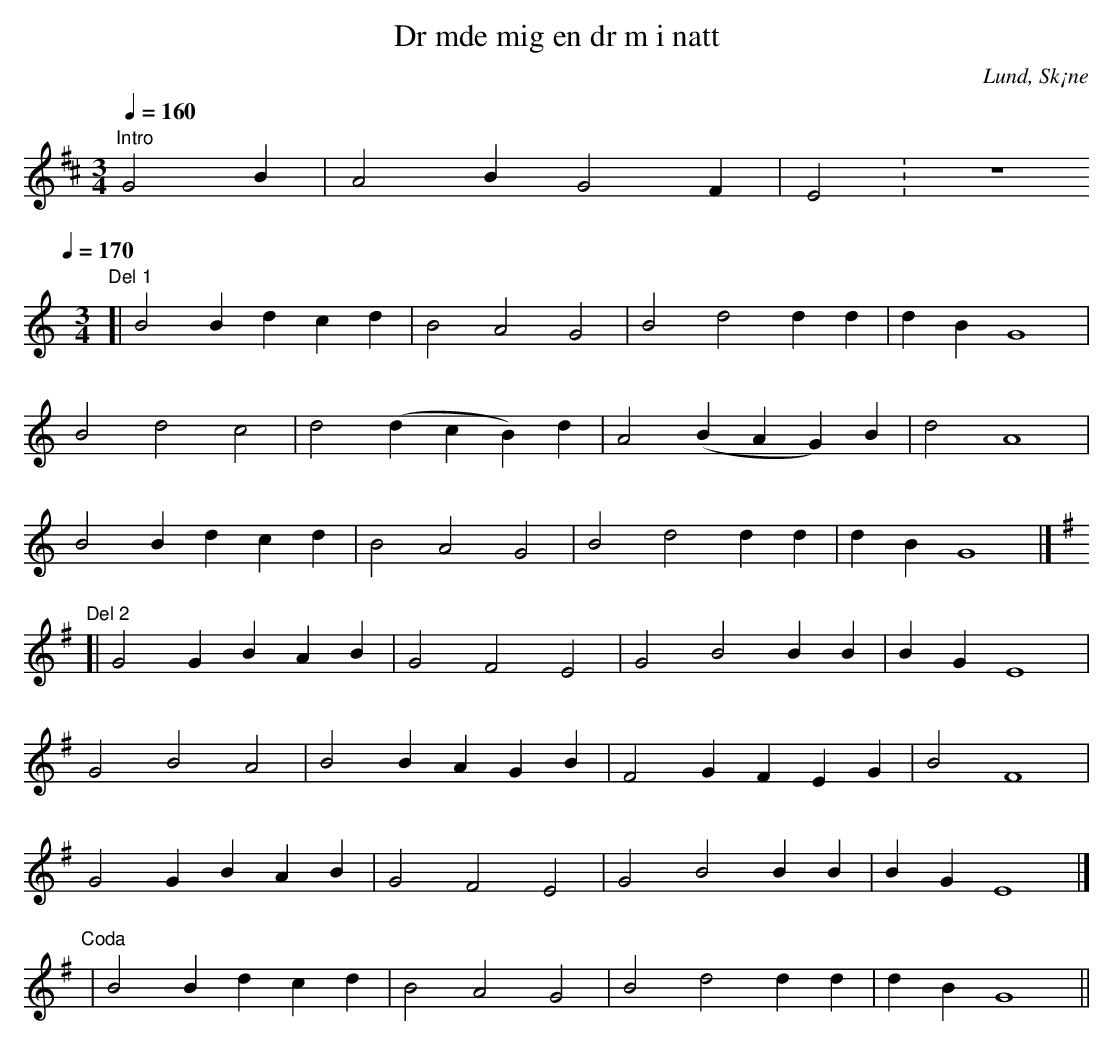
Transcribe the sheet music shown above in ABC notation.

X:1
T:Dr mde mig en dr m i natt
O:Lund, Sk¡ne
M:3/4
L:1/4
Q:1/4=160
K:D
"Intro"G2B | A2 B G2 F | E2. | z3
Q:1/4=170
K:C
[M:3/4]"Del 1"[| B2 Bd cd | B2 A2 G2 | B2 d2 dd | dB G4 |
B2 d2 c2 | d2 (dcB) d | A2 (BAG) B | d2 A4 |
B2 Bd cd | B2 A2 G2 | B2 d2 dd | dB G4 |]
K:G
"Del 2"[| G2 GB AB | G2 F2 E2 | G2 B2 BB | BG E4 |
G2 B2 A2 | B2 BAG B | F2 GFE G | B2 F4 |
G2 GB AB | G2 F2 E2 | G2 B2 BB | BG E4 |]
"Coda" | B2 Bd cd | B2 A2 G2 | B2 d2 dd | dB G4 ||
